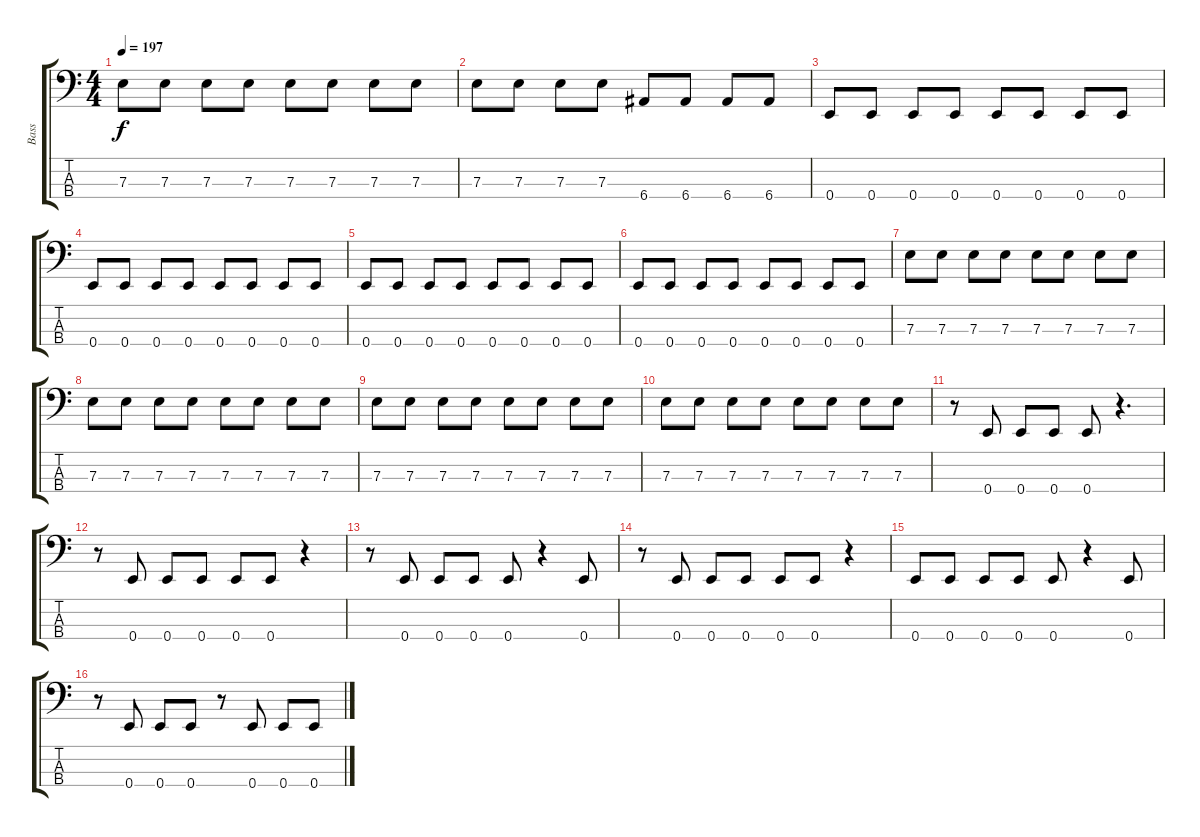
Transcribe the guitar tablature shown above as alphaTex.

\track ("Bass" "Bass") {instrument electricbassfinger}
\staff {score tabs}
\tuning (G2 D2 A1 E1) {hide}
\ts (4 4)
\tempo 197
\clef f4
\ks c
7.3.8{dy f} 7.3.8 7.3.8 7.3.8 7.3.8 7.3.8 7.3.8 7.3.8 |
7.3.8 7.3.8 7.3.8 7.3.8 6.4.8 6.4.8 6.4.8 6.4.8 |
0.4.8 0.4.8 0.4.8 0.4.8 0.4.8 0.4.8 0.4.8 0.4.8 |
0.4.8 0.4.8 0.4.8 0.4.8 0.4.8 0.4.8 0.4.8 0.4.8 |
0.4.8 0.4.8 0.4.8 0.4.8 0.4.8 0.4.8 0.4.8 0.4.8 |
0.4.8 0.4.8 0.4.8 0.4.8 0.4.8 0.4.8 0.4.8 0.4.8 |
7.3.8 7.3.8 7.3.8 7.3.8 7.3.8 7.3.8 7.3.8 7.3.8 |
7.3.8 7.3.8 7.3.8 7.3.8 7.3.8 7.3.8 7.3.8 7.3.8 |
7.3.8 7.3.8 7.3.8 7.3.8 7.3.8 7.3.8 7.3.8 7.3.8 |
7.3.8 7.3.8 7.3.8 7.3.8 7.3.8 7.3.8 7.3.8 7.3.8 |
r.8 0.4.8 0.4.8 0.4.8 0.4.8 r.4{d} |
r.8 0.4.8 0.4.8 0.4.8 0.4.8 0.4.8 r.4 |
r.8 0.4.8 0.4.8 0.4.8 0.4.8 r.4 0.4.8 |
r.8 0.4.8 0.4.8 0.4.8 0.4.8 0.4.8 r.4 |
0.4.8 0.4.8 0.4.8 0.4.8 0.4.8 r.4 0.4.8 |
r.8 0.4.8 0.4.8 0.4.8 r.8 0.4.8 0.4.8 0.4.8
